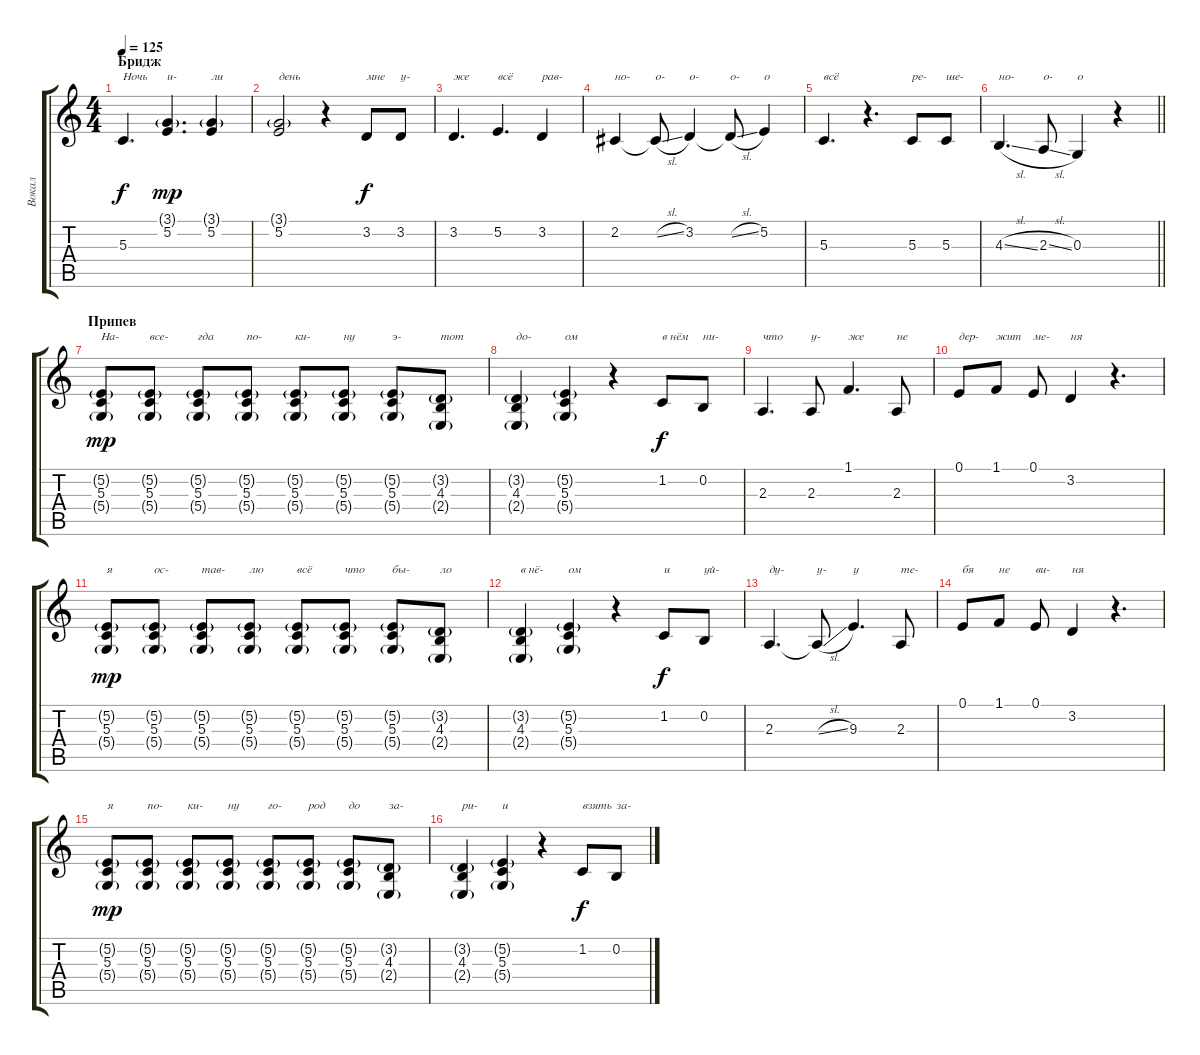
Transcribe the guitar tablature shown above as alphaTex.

\track ("Вокал" "Вокал") {instrument bassoon}
\staff {score tabs}
\tuning (E4 B3 G3 D3 A2 E2) {hide}
\ts (4 4)
\section ("" "Бридж")
\tempo 125
\clef g2
\ks c
5.3.4{d txt "Ночь" dy f} (3.1{g} 5.2).4{d txt "и-" dy mp} (3.1{g} 5.2).4{txt "ли"} |
(3.1{g} 5.2).2{txt "день"} r.4 3.2.8{txt "мне" dy f} 3.2.8{txt "у-"} |
3.2.4{d txt "же"} 5.2.4{d txt "всё"} 3.2.4{txt "рав-"} |
2.2.4{txt "но-"} 2.2{sl t}.8{txt "о-"} 3.2.4{txt "о-"} 3.2{sl t}.8{txt "о-"} 5.2.4{txt "о"} |
5.3.4{d txt "всё"} r.4{d} 5.3.8{txt "ре-"} 5.3.8{txt "ше-"} |
\barLineRight lightlight
4.3{sl}.4{d txt "но-"} 2.3{sl}.8{txt "о-"} 0.3.4{txt "о"} r.4 |
\section ("" "Припев")
(5.2{g} 5.3 5.4{g}).8{txt "На-" dy mp} (5.2{g} 5.3 5.4{g}).8{txt "все-"} (5.2{g} 5.3 5.4{g}).8{txt "гда"} (5.2{g} 5.3 5.4{g}).8{txt "по-"} (5.2{g} 5.3 5.4{g}).8{txt "ки-"} (5.2{g} 5.3 5.4{g}).8{txt "ну"} (5.2{g} 5.3 5.4{g}).8{txt "э-"} (3.2{g} 4.3 2.4{g}).8{txt "тот"} |
(3.2{g} 4.3 2.4{g}).4{txt "до-"} (5.2{g} 5.3 5.4{g}).4{txt "ом"} r.4 1.2.8{txt "в нём" dy f} 0.2.8{txt "ни-"} |
2.3.4{d txt "что"} 2.3.8{txt "у-"} 1.1.4{d txt "же"} 2.3.8{txt "не"} |
0.1.8{txt "дер-"} 1.1.8{txt "жит"} 0.1.8{txt "ме-"} 3.2.4{txt "ня"} r.4{d} |
(5.2{g} 5.3 5.4{g}).8{txt "я" dy mp} (5.2{g} 5.3 5.4{g}).8{txt "ос-"} (5.2{g} 5.3 5.4{g}).8{txt "тав-"} (5.2{g} 5.3 5.4{g}).8{txt "лю"} (5.2{g} 5.3 5.4{g}).8{txt "всё"} (5.2{g} 5.3 5.4{g}).8{txt "что"} (5.2{g} 5.3 5.4{g}).8{txt "бы-"} (3.2{g} 4.3 2.4{g}).8{txt "ло"} |
(3.2{g} 4.3 2.4{g}).4{txt "в нё-"} (5.2{g} 5.3 5.4{g}).4{txt "ом"} r.4 1.2.8{txt "и" dy f} 0.2.8{txt "уй-"} |
2.3.4{d txt "ду-"} 2.3{sl t}.8{txt "у-"} 9.3.4{d txt "у"} 2.3.8{txt "те-"} |
0.1.8{txt "бя"} 1.1.8{txt "не"} 0.1.8{txt "ви-"} 3.2.4{txt "ня"} r.4{d} |
(5.2{g} 5.3 5.4{g}).8{txt "я" dy mp} (5.2{g} 5.3 5.4{g}).8{txt "по-"} (5.2{g} 5.3 5.4{g}).8{txt "ки-"} (5.2{g} 5.3 5.4{g}).8{txt "ну"} (5.2{g} 5.3 5.4{g}).8{txt "го-"} (5.2{g} 5.3 5.4{g}).8{txt "род"} (5.2{g} 5.3 5.4{g}).8{txt "до"} (3.2{g} 4.3 2.4{g}).8{txt "за-"} |
(3.2{g} 4.3 2.4{g}).4{txt "ри-"} (5.2{g} 5.3 5.4{g}).4{txt "и"} r.4 1.2.8{txt "взять" dy f} 0.2.8{txt "за-"}
